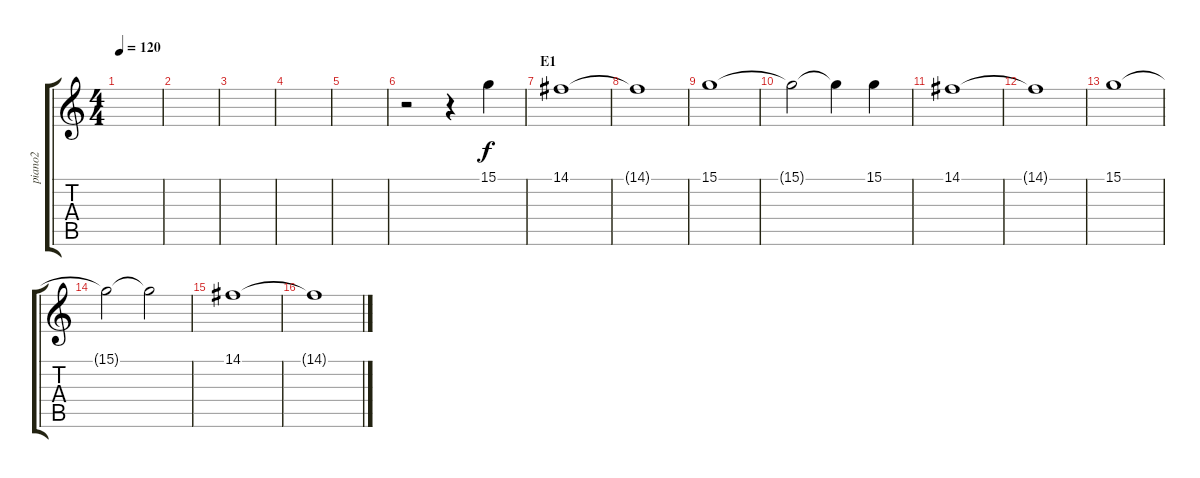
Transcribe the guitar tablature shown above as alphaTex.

\track ("piano2" "piano2") {instrument stringensemble2}
\staff {score tabs}
\tuning (E4 B3 G3 D3 A2 E2) {hide}
\ts (4 4)
\tempo 120
\clef g2
\ks c
|
|
|
|
|
r.2 r.4 15.1.4 |
\section ("" "E1")
14.1.1 |
14.1{t}.1 |
15.1.1 |
15.1{t}.2 15.1{t}.4 15.1.4 |
14.1.1 |
14.1{t}.1 |
15.1.1 |
15.1{t}.2 15.1{t}.2 |
14.1.1 |
14.1{t}.1
